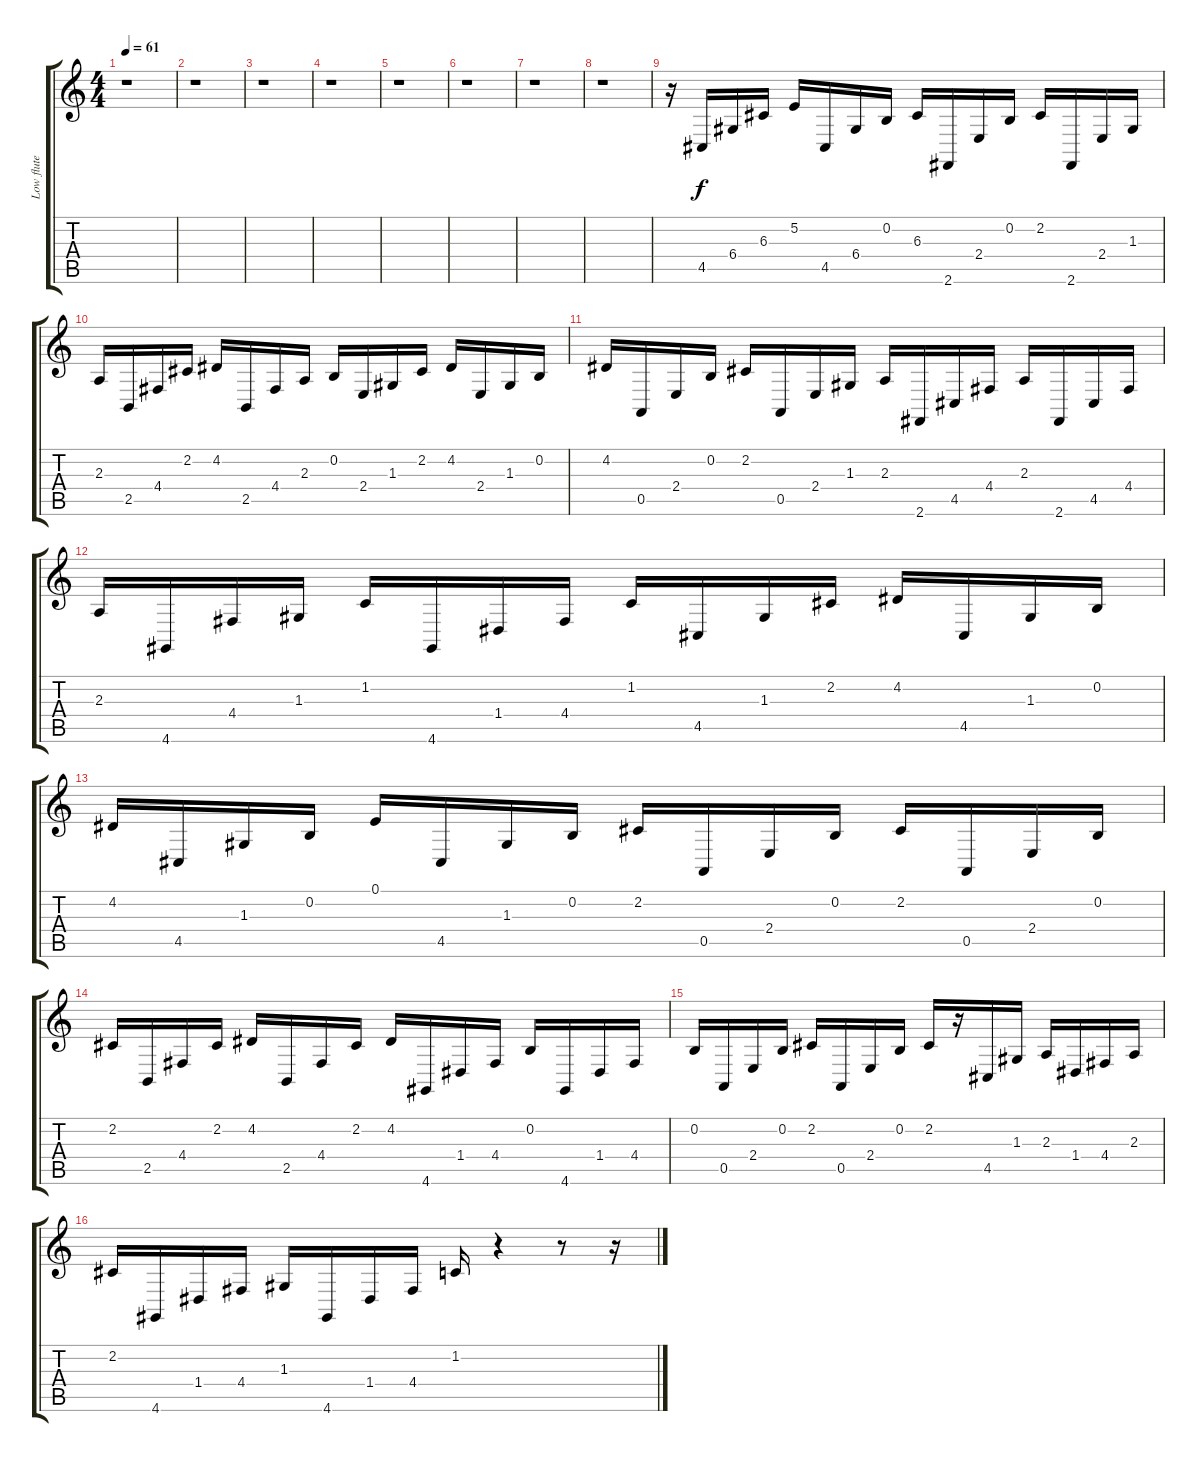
\track ("Low flute 6" "Low flute ") {instrument recorder}
\staff {score tabs}
\tuning (E4 B3 G3 D3 A2 E2) {hide}
\ts (4 4)
\tempo 61
\clef g2
\ks c
r.1{dy f} |
r.1 |
r.1 |
r.1 |
r.1 |
r.1 |
r.1 |
r.1 |
r.16 4.5.16 6.4.16 6.3.16 5.2.16 4.5.16 6.4.16 0.2.16 6.3.16 2.6.16 2.4.16 0.2.16 2.2.16 2.6.16 2.4.16 1.3.16 |
2.3.16 2.5.16 4.4.16 2.2.16 4.2.16 2.5.16 4.4.16 2.3.16 0.2.16 2.4.16 1.3.16 2.2.16 4.2.16 2.4.16 1.3.16 0.2.16 |
4.2.16 0.5.16 2.4.16 0.2.16 2.2.16 0.5.16 2.4.16 1.3.16 2.3.16 2.6.16 4.5.16 4.4.16 2.3.16 2.6.16 4.5.16 4.4.16 |
2.3.16 4.6.16 4.4.16 1.3.16 1.2.16 4.6.16 1.4.16 4.4.16 1.2.16 4.5.16 1.3.16 2.2.16 4.2.16 4.5.16 1.3.16 0.2.16 |
4.2.16 4.5.16 1.3.16 0.2.16 0.1.16 4.5.16 1.3.16 0.2.16 2.2.16 0.5.16 2.4.16 0.2.16 2.2.16 0.5.16 2.4.16 0.2.16 |
2.2.16 2.5.16 4.4.16 2.2.16 4.2.16 2.5.16 4.4.16 2.2.16 4.2.16 4.6.16 1.4.16 4.4.16 0.2.16 4.6.16 1.4.16 4.4.16 |
0.2.16 0.5.16 2.4.16 0.2.16 2.2.16 0.5.16 2.4.16 0.2.16 2.2.16 r.16 4.5.16 1.3.16 2.3.16 1.4.16 4.4.16 2.3.16 |
2.2.16 4.6.16 1.4.16 4.4.16 1.3.16 4.6.16 1.4.16 4.4.16 1.2.16 r.4 r.8 r.16
